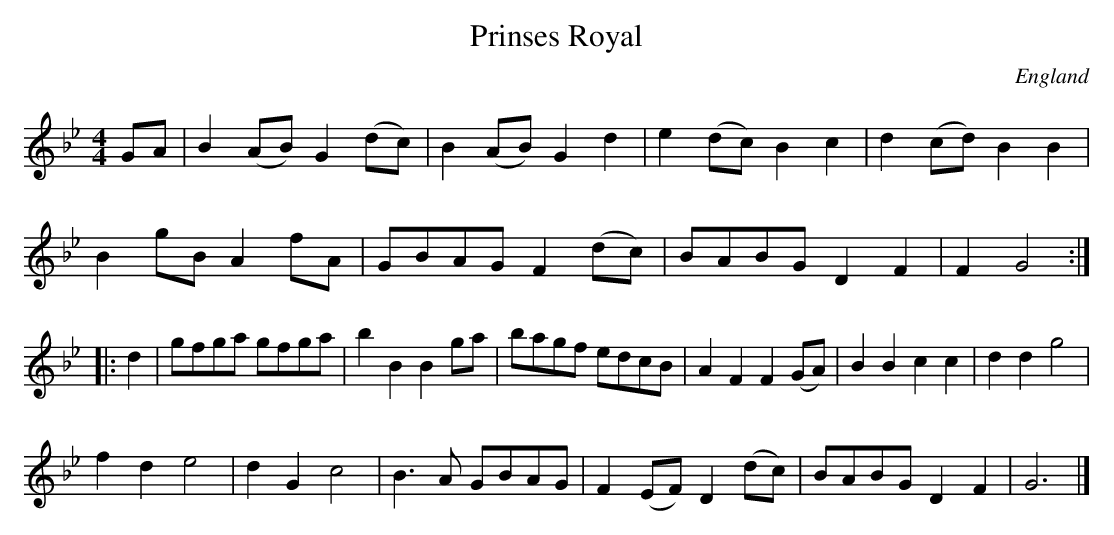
X:1
T:Prinses Royal
L:1/8
M:4/4
O:England
K:G minor
GA | B2 (AB) G2 (dc) | B2 (AB) G2  d2  | e2 (dc) B2 c2 | d2 (cd) B2 \
B2 | B2  gB  A2  fA  | GBAG    F2 (dc) | BABG    D2 F2 | F2 G4 ::
d2   | \
gfga  gfga  | b2 B2 B2 ga | bagf edcB | A2 F2 F2 (GA) | \
B2 B2 c2 c2 | d2 d2 g4   |! f2 d2 e4 | d2 G2 c4 | \
B3A GBAG | F2 (EF) D2 (dc) | BABG D2 F2 | G6 |]
